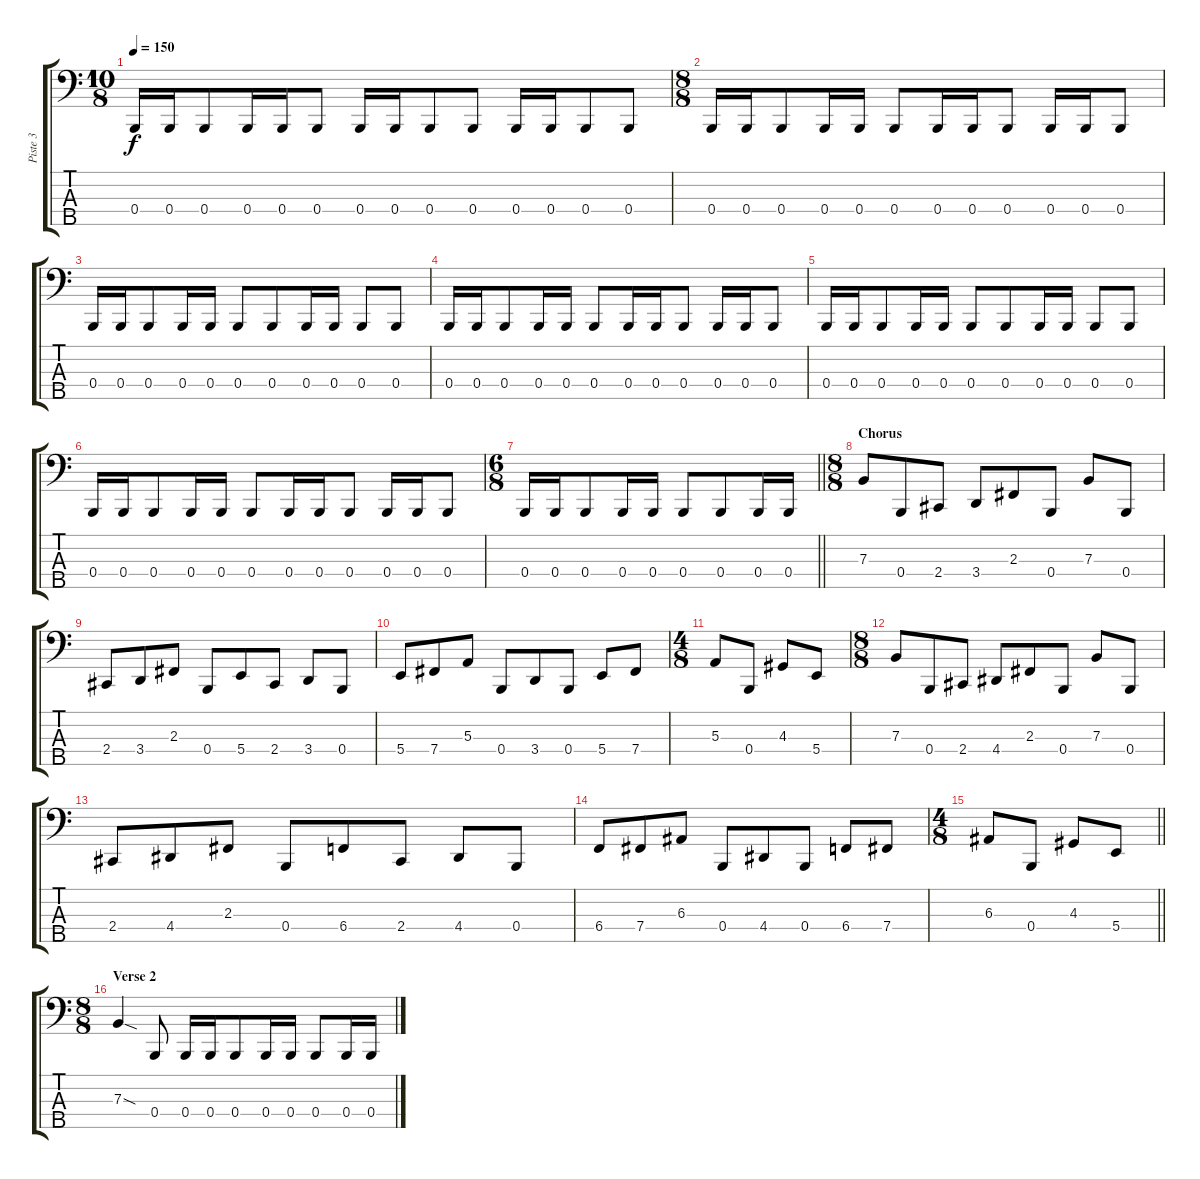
\track ("Piste 3" "Piste 3") {instrument electricbasspick}
\staff {score tabs}
\tuning (D2 A1 E1 B0 Gb0) {hide}
\ts (10 8)
\tempo 150
\clef f4
\ks c
0.4.16{dy f} 0.4.16 0.4.8 0.4.16 0.4.16 0.4.8 0.4.16 0.4.16 0.4.8 0.4.8 0.4.16 0.4.16 0.4.8 0.4.8 |
\ts (8 8)
0.4.16 0.4.16 0.4.8 0.4.16 0.4.16 0.4.8 0.4.16 0.4.16 0.4.8 0.4.16 0.4.16 0.4.8 |
0.4.16 0.4.16 0.4.8 0.4.16 0.4.16 0.4.8 0.4.8 0.4.16 0.4.16 0.4.8 0.4.8 |
0.4.16 0.4.16 0.4.8 0.4.16 0.4.16 0.4.8 0.4.16 0.4.16 0.4.8 0.4.16 0.4.16 0.4.8 |
0.4.16 0.4.16 0.4.8 0.4.16 0.4.16 0.4.8 0.4.8 0.4.16 0.4.16 0.4.8 0.4.8 |
0.4.16 0.4.16 0.4.8 0.4.16 0.4.16 0.4.8 0.4.16 0.4.16 0.4.8 0.4.16 0.4.16 0.4.8 |
\ts (6 8)
\barLineRight lightlight
0.4.16 0.4.16 0.4.8 0.4.16 0.4.16 0.4.8 0.4.8 0.4.16 0.4.16 |
\ts (8 8)
\section ("" "Chorus")
7.3.8 0.4.8 2.4.8 3.4.8 2.3.8 0.4.8 7.3.8 0.4.8 |
2.4.8 3.4.8 2.3.8 0.4.8 5.4.8 2.4.8 3.4.8 0.4.8 |
5.4.8 7.4.8 5.3.8 0.4.8 3.4.8 0.4.8 5.4.8 7.4.8 |
\ts (4 8)
5.3.8 0.4.8 4.3.8 5.4.8 |
\ts (8 8)
7.3.8 0.4.8 2.4.8 4.4.8 2.3.8 0.4.8 7.3.8 0.4.8 |
2.4.8 4.4.8 2.3.8 0.4.8 6.4.8 2.4.8 4.4.8 0.4.8 |
6.4.8 7.4.8 6.3.8 0.4.8 4.4.8 0.4.8 6.4.8 7.4.8 |
\ts (4 8)
\barLineRight lightlight
6.3.8 0.4.8 4.3.8 5.4.8 |
\ts (8 8)
\section ("" "Verse 2")
7.3{sod}.4 0.4.8 0.4.16 0.4.16 0.4.8 0.4.16 0.4.16 0.4.8 0.4.16 0.4.16
